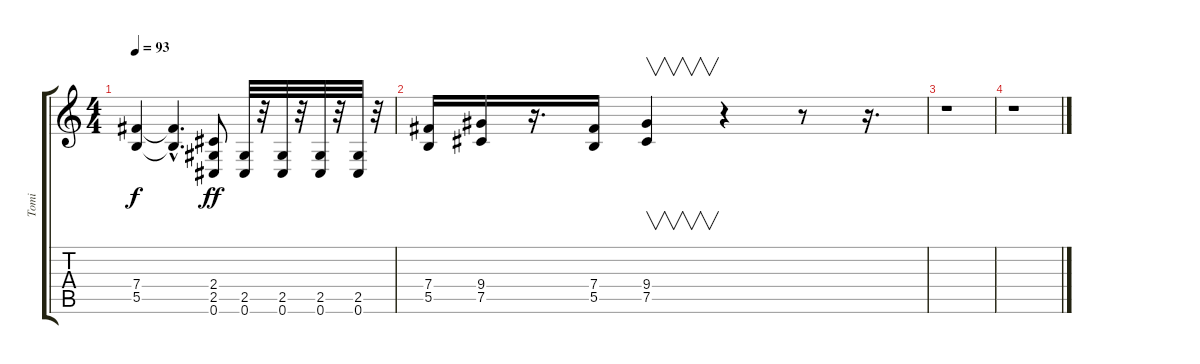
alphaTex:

\track ("Tomi" "Tomi") {instrument distortionguitar}
\staff {score tabs}
\tuning (Db4 Ab3 E3 B2 Gb2 Db2) {hide}
\ts (4 4)
\tempo 93
\clef g2
\ks c
(7.4{t} 5.5{t}).4{dy f} (7.4{hac t} 5.5{hac t}).4{d} (2.4 2.5 0.6).8{dy ff} (2.5 0.6).32 r.32 (2.5 0.6).32 r.32 (2.5 0.6).32 r.32 (2.5 0.6).32 r.32 |
(7.4 5.5).16 (9.4 7.5).16 r.16{d} (7.4 5.5).16 (9.4 7.5).4{v} r.4 r.8 r.16{d} |
r.1 |
r.1
